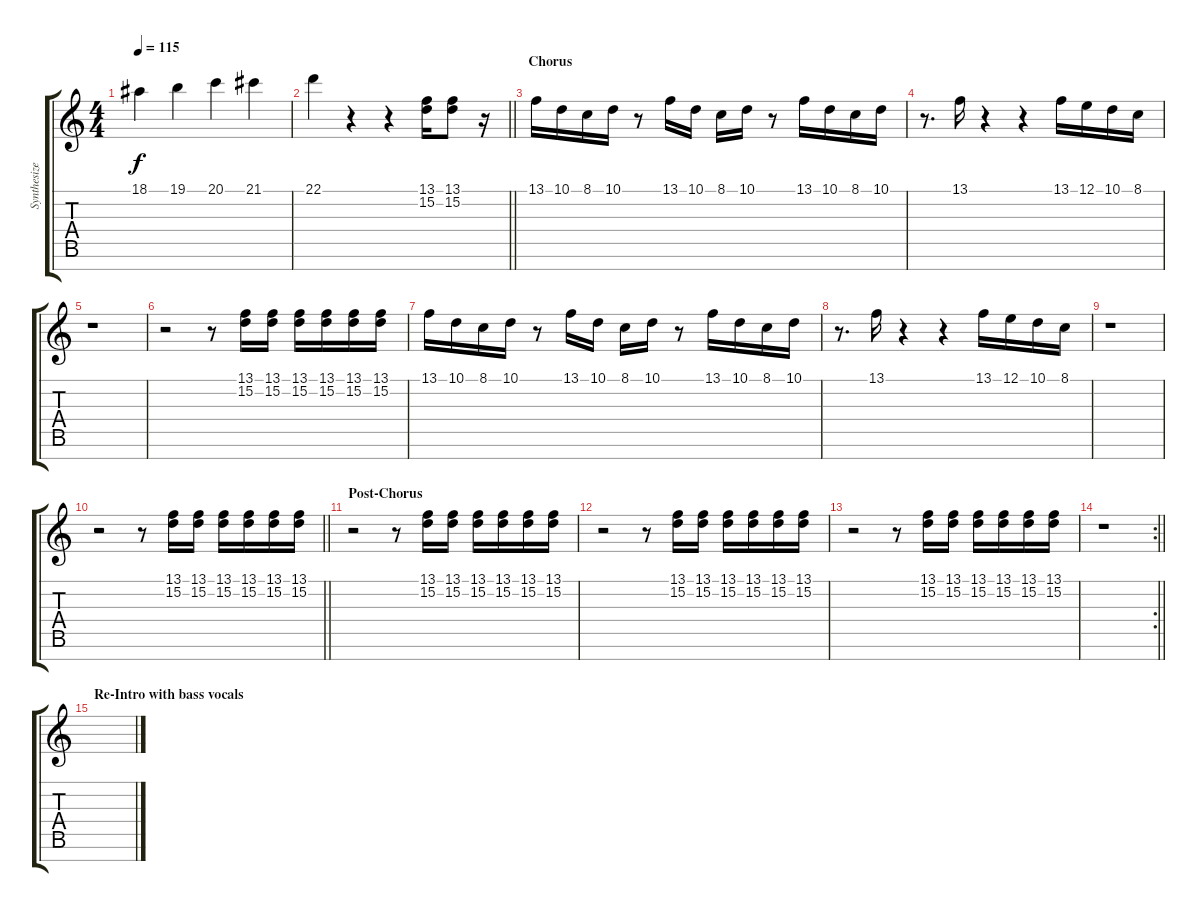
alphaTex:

\track ("Synthesizer (Staff 1)" "Synthesize") {instrument synthbrass1}
\staff {score tabs}
\tuning (E4 B3 G3 D3 A2 E2 B1) {hide}
\ts (4 4)
\tempo 115
\clef g2
\ks c
18.1.4{dy f} 19.1.4 20.1.4 21.1.4 |
\barLineRight lightlight
22.1.4 r.4 r.4 (13.1 15.2).16 (13.1 15.2).8 r.16 |
\section ("" "Chorus")
13.1.16 10.1.16 8.1.16 10.1.16 r.8 13.1.16 10.1.16 8.1.16 10.1.16 r.8 13.1.16 10.1.16 8.1.16 10.1.16 |
r.8{d} 13.1.16 r.4 r.4 13.1.16 12.1.16 10.1.16 8.1.16 |
r.1 |
r.2 r.8 (13.1 15.2).16 (13.1 15.2).16 (13.1 15.2).16 (13.1 15.2).16 (13.1 15.2).16 (13.1 15.2).16 |
13.1.16 10.1.16 8.1.16 10.1.16 r.8 13.1.16 10.1.16 8.1.16 10.1.16 r.8 13.1.16 10.1.16 8.1.16 10.1.16 |
r.8{d} 13.1.16 r.4 r.4 13.1.16 12.1.16 10.1.16 8.1.16 |
r.1 |
\barLineRight lightlight
r.2 r.8 (13.1 15.2).16 (13.1 15.2).16 (13.1 15.2).16 (13.1 15.2).16 (13.1 15.2).16 (13.1 15.2).16 |
\section ("" "Post-Chorus")
r.2 r.8 (13.1 15.2).16 (13.1 15.2).16 (13.1 15.2).16 (13.1 15.2).16 (13.1 15.2).16 (13.1 15.2).16 |
r.2 r.8 (13.1 15.2).16 (13.1 15.2).16 (13.1 15.2).16 (13.1 15.2).16 (13.1 15.2).16 (13.1 15.2).16 |
r.2 r.8 (13.1 15.2).16 (13.1 15.2).16 (13.1 15.2).16 (13.1 15.2).16 (13.1 15.2).16 (13.1 15.2).16 |
\rc 2
\barLineRight lightlight
r.1 |
\section ("" "Re-Intro with bass vocals")
